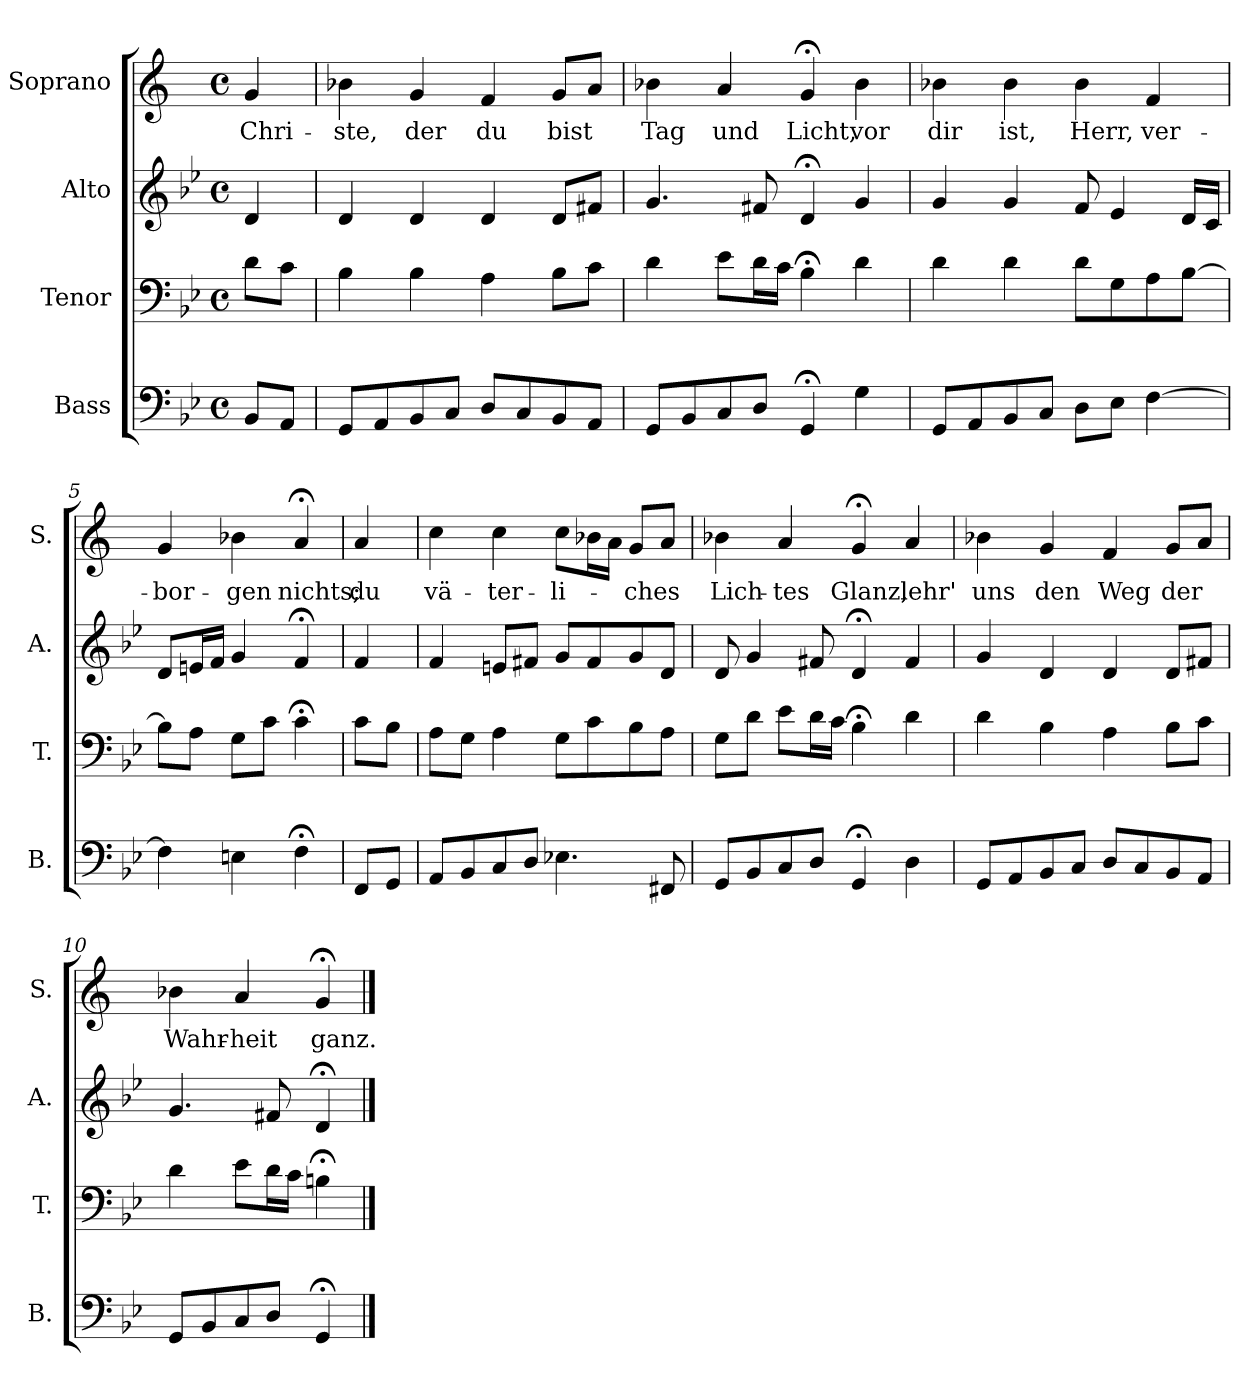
**kern	**kern	**kern	**kern	**text
*part4	*part3	*part2	*part1	*part1
*staff4	*staff3	*staff2	*staff1	*staff1
*I"Bass	*I"Tenor	*I"Alto	*I"Soprano	*
*I'B.	*I'T.	*I'A.	*I'S.	*
*clefF4	*clefF4	*clefG2	*clefG2	*
*k[b-e-]	*k[b-e-]	*k[b-e-]	*k[]	*
*M4/4	*M4/4	*M4/4	*M4/4	*
*met(c)	*met(c)	*met(c)	*met(c)	*
=1	=1	=1	=1	=1
!	!	!	!	!LO:LY:b
8BB-/L	8d\L	4d/	4g/	Chri-
8AA/J	8c\J	.	.	.
=2	=2	=2	=2	=2
!	!	!	!	!LO:LY:b
8GG/L	4B-\	4d/	4b-X\	-ste,
8AA/	.	.	.	.
!	!	!	!	!LO:LY:b
8BB-/	4B-\	4d/	4g/	der
8C/J	.	.	.	.
!	!	!	!	!LO:LY:b
8D/L	4A\	4d/	4f/	du
8C/	.	.	.	.
!	!	!	!	!LO:LY:b
8BB-/	8B-\L	8d/L	8g/L	bist
8AA/J	8c\J	8f#X/J	8a/J	.
=3	=3	=3	=3	=3
!	!	!	!	!LO:LY:b
8GG/L	4d\	4.g/	4b-X\	Tag
8BB-/	.	.	.	.
!	!	!	!	!LO:LY:b
8C/	8e-\L	.	4a/	und
8D/J	16d\L	8f#X/	.	.
.	16c\JJ	.	.	.
!	!	!	!	!LO:LY:b
4GG;</	4B-;<\	4d;</	4g;</	Licht,
!	!	!	!	!LO:LY:b
4G\	4d\	4g/	4b-\	vor
=4	=4	=4	=4	=4
!	!	!	!	!LO:LY:b
8GG/L	4d\	4g/	4b-X\	dir
8AA/	.	.	.	.
!	!	!	!	!LO:LY:b
8BB-/	4d\	4g/	4b-\	ist,
8C/J	.	.	.	.
!	!	!	!	!LO:LY:b
8D\L	8d\L	8f/	4b-\	Herr,
8E-\J	8G\	4e-/	.	.
!	!	!	!	!LO:LY:b
[4F\	8A\	.	4f/	ver-
.	[8B-\J	16d/LL	.	.
.	.	16c/JJ	.	.
=5	=5	=5	=5	=5
!	!	!	!	!LO:LY:b
4F\]	8B-\L]	8d/L	4g/	-bor-
.	8A\J	16en/L	.	.
.	.	16f/JJ	.	.
!	!	!	!	!LO:LY:b
4En\	8G\L	4g/	4b-X\	-gen
.	8c\J	.	.	.
!	!	!	!	!LO:LY:b
4F;<\	4c;<\	4f;</	4a;</	nichts;
!!LO:LB:g=z
=6	=6	=6	=6	=6
!	!	!	!	!LO:LY:b
8FF/L	8c\L	4f/	4a/	du
8GG/J	8B-\J	.	.	.
=7	=7	=7	=7	=7
!	!	!	!	!LO:LY:b
8AA/L	8A\L	4f/	4cc\	vä-
8BB-/	8G\J	.	.	.
!	!	!	!	!LO:LY:b
8C/	4A\	8en/L	4cc\	-ter-
8D/J	.	8f#X/J	.	.
!	!	!	!	!LO:LY:b
4.E-X\	8G\L	8g/L	8cc\L	-li-
.	8c\	8f#/	16b-X\L	.
.	.	.	16a\JJ	.
!	!	!	!	!LO:LY:b
.	8B-\	8g/	8g/L	-ches
8FF#X/	8A\J	8d/J	8a/J	.
=8	=8	=8	=8	=8
!	!	!	!	!LO:LY:b
8GG/L	8G\L	8d/	4b-X\	Lich-
8BB-/	8d\J	4g/	.	.
!	!	!	!	!LO:LY:b
8C/	8e-\L	.	4a/	-tes
8D/J	16d\L	8f#X/	.	.
.	16c\JJ	.	.	.
!	!	!	!	!LO:LY:b
4GG;</	4B-;<\	4d;</	4g;</	Glanz,
!	!	!	!	!LO:LY:b
4D\	4d\	4f#/	4a/	lehr'
=9	=9	=9	=9	=9
!	!	!	!	!LO:LY:b
8GG/L	4d\	4g/	4b-X\	uns
8AA/	.	.	.	.
!	!	!	!	!LO:LY:b
8BB-/	4B-\	4d/	4g/	den
8C/J	.	.	.	.
!	!	!	!	!LO:LY:b
8D/L	4A\	4d/	4f/	Weg
8C/	.	.	.	.
!	!	!	!	!LO:LY:b
8BB-/	8B-\L	8d/L	8g/L	der
8AA/J	8c\J	8f#X/J	8a/J	.
=10	=10	=10	=10	=10
!	!	!	!	!LO:LY:b
8GG/L	4d\	4.g/	4b-X\	Wahr-
8BB-/	.	.	.	.
!	!	!	!	!LO:LY:b
8C/	8e-\L	.	4a/	-heit
8D/J	16d\L	8f#X/	.	.
.	16c\JJ	.	.	.
!	!	!	!	!LO:LY:b
4GG;</	4Bn;<\	4d;</	4g;</	ganz.
==	==	==	==	==
*-	*-	*-	*-	*-
